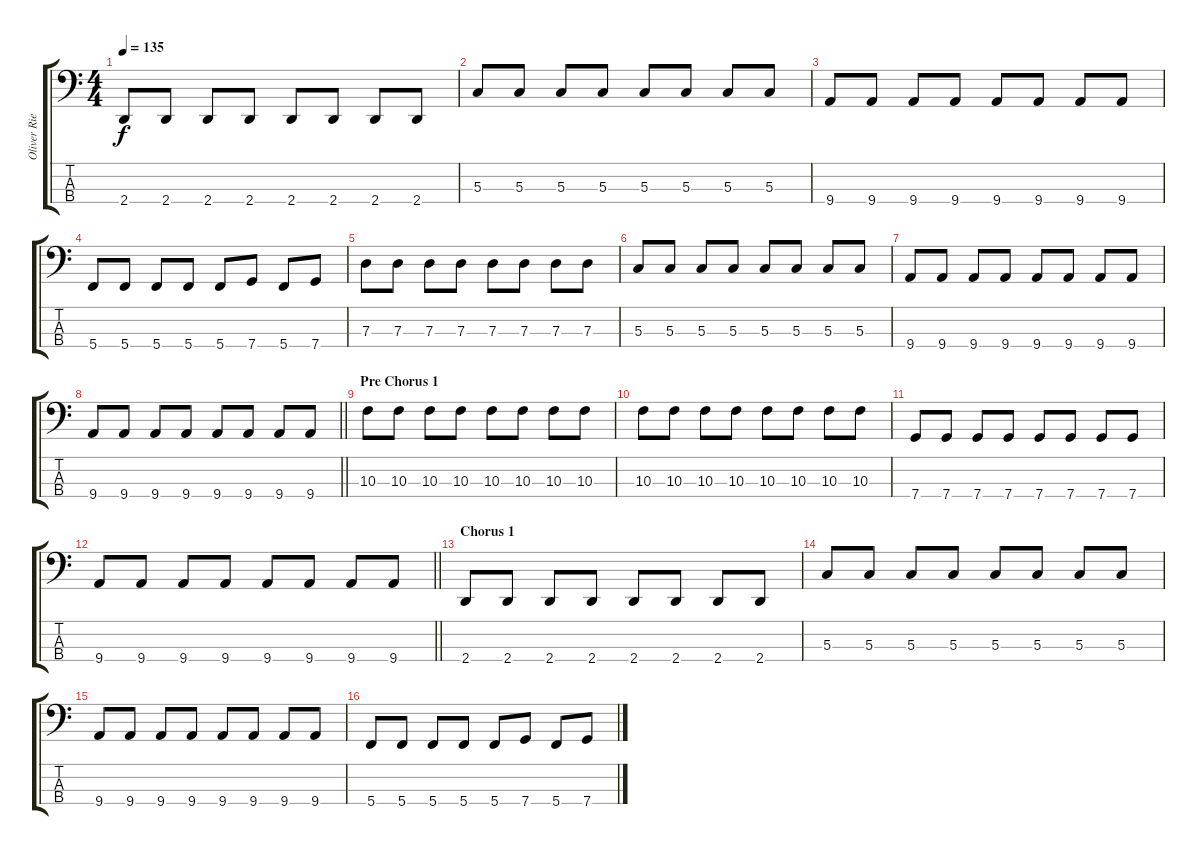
\track ("Oliver Riedel" "Oliver Rie") {instrument electricbassfinger}
\staff {score tabs}
\tuning (F2 C2 G1 C1) {hide}
\ts (4 4)
\tempo 135
\clef f4
\ks c
2.4.8{dy f} 2.4.8 2.4.8 2.4.8 2.4.8 2.4.8 2.4.8 2.4.8 |
5.3.8 5.3.8 5.3.8 5.3.8 5.3.8 5.3.8 5.3.8 5.3.8 |
9.4.8 9.4.8 9.4.8 9.4.8 9.4.8 9.4.8 9.4.8 9.4.8 |
5.4.8 5.4.8 5.4.8 5.4.8 5.4.8 7.4.8 5.4.8 7.4.8 |
7.3.8 7.3.8 7.3.8 7.3.8 7.3.8 7.3.8 7.3.8 7.3.8 |
5.3.8 5.3.8 5.3.8 5.3.8 5.3.8 5.3.8 5.3.8 5.3.8 |
9.4.8 9.4.8 9.4.8 9.4.8 9.4.8 9.4.8 9.4.8 9.4.8 |
\barLineRight lightlight
9.4.8 9.4.8 9.4.8 9.4.8 9.4.8 9.4.8 9.4.8 9.4.8 |
\section ("" "Pre Chorus 1")
10.3.8 10.3.8 10.3.8 10.3.8 10.3.8 10.3.8 10.3.8 10.3.8 |
10.3.8 10.3.8 10.3.8 10.3.8 10.3.8 10.3.8 10.3.8 10.3.8 |
7.4.8 7.4.8 7.4.8 7.4.8 7.4.8 7.4.8 7.4.8 7.4.8 |
\barLineRight lightlight
9.4.8 9.4.8 9.4.8 9.4.8 9.4.8 9.4.8 9.4.8 9.4.8 |
\section ("" "Chorus 1")
2.4.8 2.4.8 2.4.8 2.4.8 2.4.8 2.4.8 2.4.8 2.4.8 |
5.3.8 5.3.8 5.3.8 5.3.8 5.3.8 5.3.8 5.3.8 5.3.8 |
9.4.8 9.4.8 9.4.8 9.4.8 9.4.8 9.4.8 9.4.8 9.4.8 |
5.4.8 5.4.8 5.4.8 5.4.8 5.4.8 7.4.8 5.4.8 7.4.8
